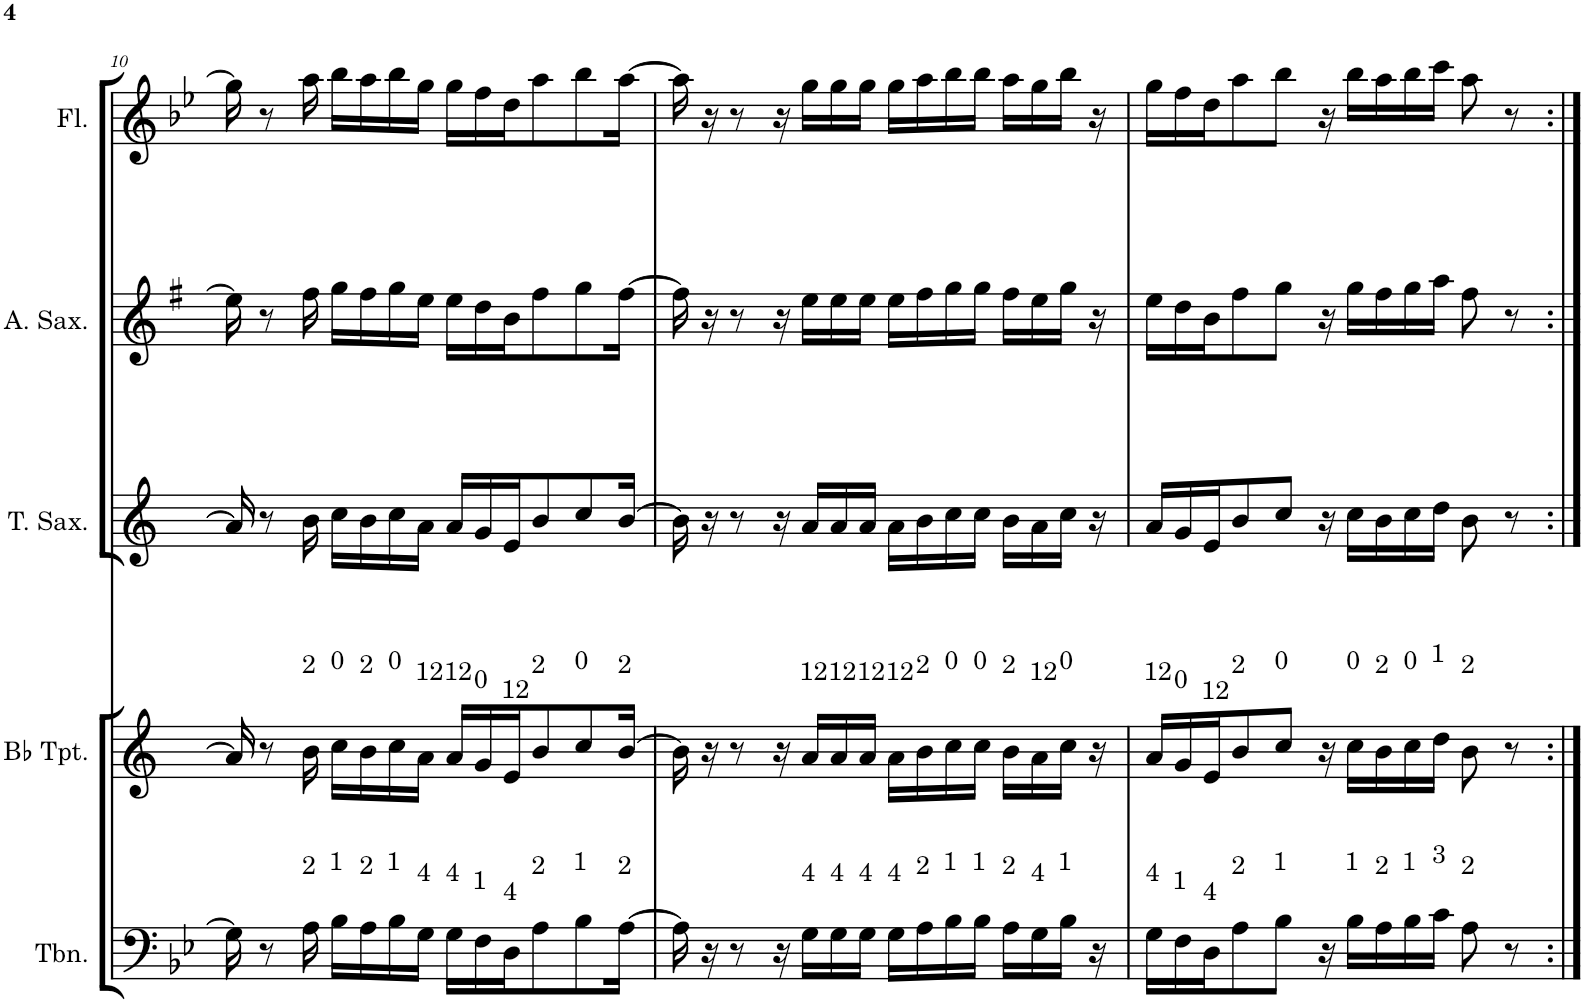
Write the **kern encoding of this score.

**kern	**kern	**kern	**kern	**kern
*part5	*part4	*part3	*part2	*part1
*staff5	*staff4	*staff3	*staff2	*staff1
*I"Trombone	*I"Bb Trumpet	*I"Tenor Saxophone	*I"Alto Saxophone	*I"Flute
*I'Tbn.	*I'Bb Tpt.	*I'T. Sax.	*I'A. Sax.	*I'Fl.
!!LO:PB:g=z
*clefF4	*clefG2	*clefG2	*clefG2	*clefG2
*	*Trd1c2	*Trd8c14	*Trd5c9	*
*k[b-e-]	*k[]	*k[]	*k[f#]	*k[b-e-]
*M4/4	*M4/4	*M4/4	*M4/4	*M4/4
=10	=10	=10	=10	=10
16G\]	16a/]	16a/]	16ee\]	16gg\]
8r	8r	8r	8r	8r
!	!LO:TX:a:t=2	!	!	!
!LO:TX:a:t=2	!	!	!	!
16A\	16b\	16b\	16ff#\	16aa\
!	!LO:TX:a:t=0	!	!	!
!LO:TX:a:t=1	!	!	!	!
16B-\LL	16cc\LL	16cc\LL	16gg\LL	16bb-\LL
!	!LO:TX:a:t=2	!	!	!
!LO:TX:a:t=2	!	!	!	!
16A\	16b\	16b\	16ff#\	16aa\
!	!LO:TX:a:t=0	!	!	!
!LO:TX:a:t=1	!	!	!	!
16B-\	16cc\	16cc\	16gg\	16bb-\
!	!LO:TX:a:t=12	!	!	!
!LO:TX:a:t=4	!	!	!	!
16G\JJ	16a\JJ	16a\JJ	16ee\JJ	16gg\JJ
!	!LO:TX:a:t=12	!	!	!
!LO:TX:a:t=4	!	!	!	!
16G\LL	16a/LL	16a/LL	16ee\LL	16gg\LL
!	!LO:TX:a:t=0	!	!	!
!LO:TX:a:t=1	!	!	!	!
16F\	16g/	16g/	16dd\	16ff\
!	!LO:TX:a:t=12	!	!	!
!LO:TX:a:t=4	!	!	!	!
16D\J	16e/J	16e/J	16b\J	16dd\J
!	!LO:TX:a:t=2	!	!	!
!LO:TX:a:t=2	!	!	!	!
8A\	8b/	8b/	8ff#\	8aa\
!	!LO:TX:a:t=0	!	!	!
!LO:TX:a:t=1	!	!	!	!
8B-\	8cc/	8cc/	8gg\	8bb-\
!	!LO:TX:a:t=2	!	!	!
!LO:TX:a:t=2	!	!	!	!
[16A\Jk	[16b/Jk	[16b/Jk	[16ff#\Jk	[16aa\Jk
=11	=11	=11	=11	=11
16A\]	16b\]	16b\]	16ff#\]	16aa\]
16r	16r	16r	16r	16r
8r	8r	8r	8r	8r
16r	16r	16r	16r	16r
!	!LO:TX:a:t=12	!	!	!
!LO:TX:a:t=4	!	!	!	!
16G\LL	16a/LL	16a/LL	16ee\LL	16gg\LL
!	!LO:TX:a:t=12	!	!	!
!LO:TX:a:t=4	!	!	!	!
16G\	16a/	16a/	16ee\	16gg\
!	!LO:TX:a:t=12	!	!	!
!LO:TX:a:t=4	!	!	!	!
16G\JJ	16a/JJ	16a/JJ	16ee\JJ	16gg\JJ
!	!LO:TX:a:t=12	!	!	!
!LO:TX:a:t=4	!	!	!	!
16G\LL	16a\LL	16a\LL	16ee\LL	16gg\LL
!	!LO:TX:a:t=2	!	!	!
!LO:TX:a:t=2	!	!	!	!
16A\	16b\	16b\	16ff#\	16aa\
!	!LO:TX:a:t=0	!	!	!
!LO:TX:a:t=1	!	!	!	!
16B-\	16cc\	16cc\	16gg\	16bb-\
!	!LO:TX:a:t=0	!	!	!
!LO:TX:a:t=1	!	!	!	!
16B-\JJ	16cc\JJ	16cc\JJ	16gg\JJ	16bb-\JJ
!	!LO:TX:a:t=2	!	!	!
!LO:TX:a:t=2	!	!	!	!
16A\LL	16b\LL	16b\LL	16ff#\LL	16aa\LL
!	!LO:TX:a:t=12	!	!	!
!LO:TX:a:t=4	!	!	!	!
16G\	16a\	16a\	16ee\	16gg\
!	!LO:TX:a:t=0	!	!	!
!LO:TX:a:t=1	!	!	!	!
16B-\JJ	16cc\JJ	16cc\JJ	16gg\JJ	16bb-\JJ
16r	16r	16r	16r	16r
=12	=12	=12	=12	=12
!	!LO:TX:a:t=12	!	!	!
!LO:TX:a:t=4	!	!	!	!
16G\LL	16a/LL	16a/LL	16ee\LL	16gg\LL
!	!LO:TX:a:t=0	!	!	!
!LO:TX:a:t=1	!	!	!	!
16F\	16g/	16g/	16dd\	16ff\
!	!LO:TX:a:t=12	!	!	!
!LO:TX:a:t=4	!	!	!	!
16D\J	16e/J	16e/J	16b\J	16dd\J
!	!LO:TX:a:t=2	!	!	!
!LO:TX:a:t=2	!	!	!	!
8A\	8b/	8b/	8ff#\	8aa\
!	!LO:TX:a:t=0	!	!	!
!LO:TX:a:t=1	!	!	!	!
8B-\J	8cc/J	8cc/J	8gg\J	8bb-\J
16r	16r	16r	16r	16r
!	!LO:TX:a:t=0	!	!	!
!LO:TX:a:t=1	!	!	!	!
16B-\LL	16cc\LL	16cc\LL	16gg\LL	16bb-\LL
!	!LO:TX:a:t=2	!	!	!
!LO:TX:a:t=2	!	!	!	!
16A\	16b\	16b\	16ff#\	16aa\
!	!LO:TX:a:t=0	!	!	!
!LO:TX:a:t=1	!	!	!	!
16B-\	16cc\	16cc\	16gg\	16bb-\
!	!LO:TX:a:t=1	!	!	!
!LO:TX:a:t=3	!	!	!	!
16c\JJ	16dd\JJ	16dd\JJ	16aa\JJ	16ccc\JJ
!	!LO:TX:a:t=2	!	!	!
!LO:TX:a:t=2	!	!	!	!
8A\	8b\	8b\	8ff#\	8aa\
8r	8r	8r	8r	8r
=:|!	=:|!	=:|!	=:|!	=:|!
*-	*-	*-	*-	*-
